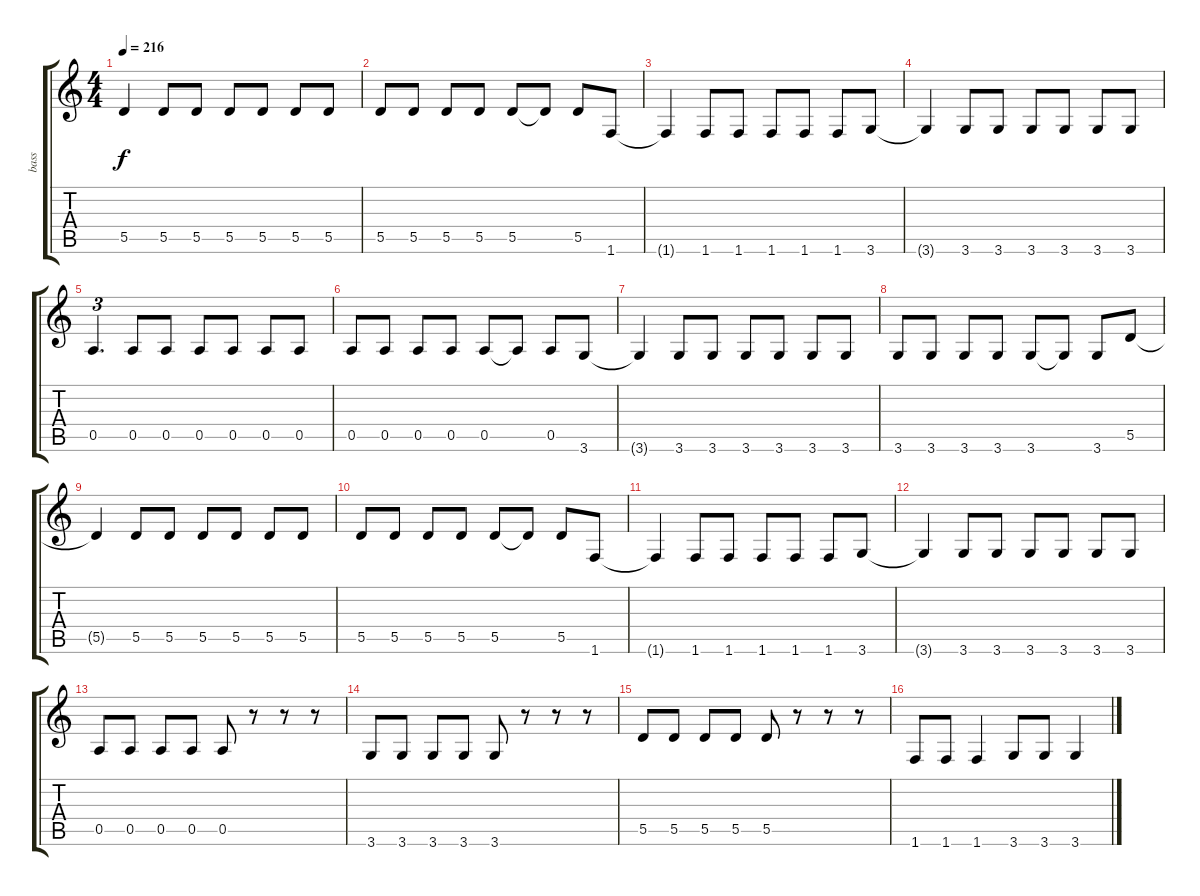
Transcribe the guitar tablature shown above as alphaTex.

\track ("bass" "bass") {instrument electricbassfinger}
\staff {score tabs}
\tuning (E4 B3 G3 D3 A2 E2) {hide}
\ts (4 4)
\tempo 216
\clef g2
\ks c
5.5{t}.4{dy f} 5.5.8 5.5.8 5.5.8 5.5.8 5.5.8 5.5.8 |
5.5.8 5.5.8 5.5.8 5.5.8 5.5.8 5.5{t}.8 5.5.8 1.6.8 |
1.6{t}.4 1.6.8 1.6.8 1.6.8 1.6.8 1.6.8 3.6.8 |
3.6{t}.4 3.6.8 3.6.8 3.6.8 3.6.8 3.6.8 3.6.8 |
0.5.4{d tu (3 2)} 0.5.8 0.5.8 0.5.8 0.5.8 0.5.8 0.5.8 |
0.5.8 0.5.8 0.5.8 0.5.8 0.5.8 0.5{t}.8 0.5.8 3.6.8 |
3.6{t}.4 3.6.8 3.6.8 3.6.8 3.6.8 3.6.8 3.6.8 |
3.6.8 3.6.8 3.6.8 3.6.8 3.6.8 3.6{t}.8 3.6.8 5.5.8 |
5.5{t}.4 5.5.8 5.5.8 5.5.8 5.5.8 5.5.8 5.5.8 |
5.5.8 5.5.8 5.5.8 5.5.8 5.5.8 5.5{t}.8 5.5.8 1.6.8 |
1.6{t}.4 1.6.8 1.6.8 1.6.8 1.6.8 1.6.8 3.6.8 |
3.6{t}.4 3.6.8 3.6.8 3.6.8 3.6.8 3.6.8 3.6.8 |
0.5.8 0.5.8 0.5.8 0.5.8 0.5.8 r.8 r.8 r.8 |
3.6.8 3.6.8 3.6.8 3.6.8 3.6.8 r.8 r.8 r.8 |
5.5.8 5.5.8 5.5.8 5.5.8 5.5.8 r.8 r.8 r.8 |
1.6.8 1.6.8 1.6.4 3.6.8 3.6.8 3.6.4
